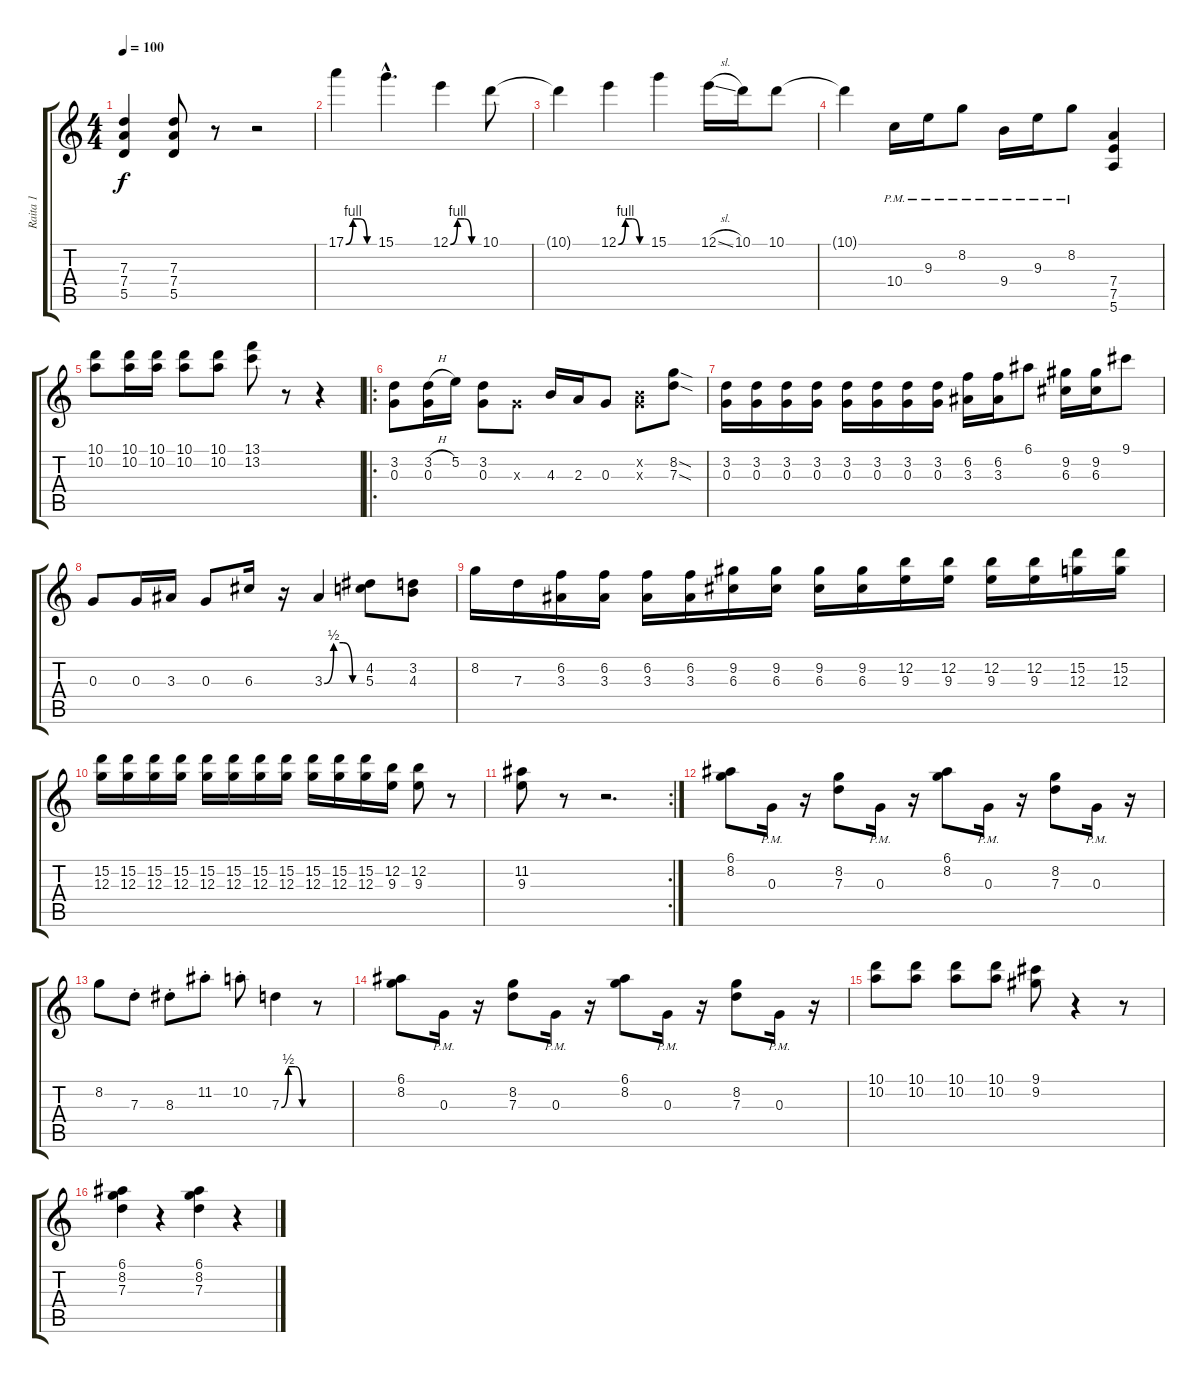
\track ("Raita 1" "Raita 1") {instrument distortionguitar}
\staff {score tabs}
\tuning (E4 B3 G3 D3 A2 E2) {hide}
\ts (4 4)
\tempo 100
\clef g2
\ks c
(7.3 7.4 5.5).4{dy f} (7.3 7.4 5.5).8 r.8 r.2 |
17.1{be (custom 0 0 15 4 30 4 45 0 60 0)}.4 15.1{hac}.4{d} 12.1{be (custom 0 0 15 4 30 4 45 0 60 0)}.4 10.1.8 |
10.1{t}.4 12.1{be (custom 0 0 15 4 30 4 45 0 60 0)}.4 15.1.4 12.1{sl}.16 10.1.16 10.1.8 |
10.1{t}.4 10.4{pm}.16 9.3{pm}.16 8.2{pm}.8 9.4{pm}.16 9.3{pm}.16 8.2{pm}.8 (7.4 7.5 5.6).4 |
(10.1 10.2).8 (10.1 10.2).16 (10.1 10.2).16 (10.1 10.2).8 (10.1 10.2).8 (13.1 13.2).8 r.8 r.4 |
\ro
(3.2 0.3).8 (3.2{h} 0.3).16 5.2.16 (3.2 0.3).8 0.3{x}.8 4.3.16 2.3.16 0.3.8 (0.2{x} 0.3{x}).8 (8.2{sod} 7.3{sod}).8 |
(3.2 0.3).16 (3.2 0.3).16 (3.2 0.3).16 (3.2 0.3).16 (3.2 0.3).16 (3.2 0.3).16 (3.2 0.3).16 (3.2 0.3).16 (6.2 3.3).16 (6.2 3.3).16 6.1.8 (9.2 6.3).16 (9.2 6.3).16 9.1.8 |
0.3.8 0.3.16 3.3.16 0.3.8 6.3.16 r.16 3.3{be (custom 0 0 15 2 30 2 45 0 60 0)}.4 (4.2 5.3).8 (3.2 4.3).8 |
8.2.16 7.3.16 (6.2 3.3).16 (6.2 3.3).16 (6.2 3.3).16 (6.2 3.3).16 (9.2 6.3).16 (9.2 6.3).16 (9.2 6.3).16 (9.2 6.3).16 (12.2 9.3).16 (12.2 9.3).16 (12.2 9.3).16 (12.2 9.3).16 (15.2 12.3).16 (15.2 12.3).16 |
(15.2 12.3).16 (15.2 12.3).16 (15.2 12.3).16 (15.2 12.3).16 (15.2 12.3).16 (15.2 12.3).16 (15.2 12.3).16 (15.2 12.3).16 (15.2 12.3).16 (15.2 12.3).16 (15.2 12.3).16 (12.2 9.3).16 (12.2 9.3).8 r.8 |
\rc 2
(11.2 9.3).8 r.8 r.2{d} |
(6.1 8.2).8 0.3{pm}.16 r.16 (8.2 7.3).8 0.3{pm}.16 r.16 (6.1 8.2).8 0.3{pm}.16 r.16 (8.2 7.3).8 0.3{pm}.16 r.16 |
8.2.8 7.3{st}.8 8.3{st}.8 11.2{st}.8 10.2{st}.8 7.3{be (custom 0 0 15 2 30 2 45 0 60 0)}.4 r.8 |
(6.1 8.2).8 0.3{pm}.16 r.16 (8.2 7.3).8 0.3{pm}.16 r.16 (6.1 8.2).8 0.3{pm}.16 r.16 (8.2 7.3).8 0.3{pm}.16 r.16 |
(10.1 10.2).8 (10.1 10.2).8 (10.1 10.2).8 (10.1 10.2).8 (9.1 9.2).8 r.4 r.8 |
(6.1 8.2 7.3).4 r.4 (6.1 8.2 7.3).4 r.4
